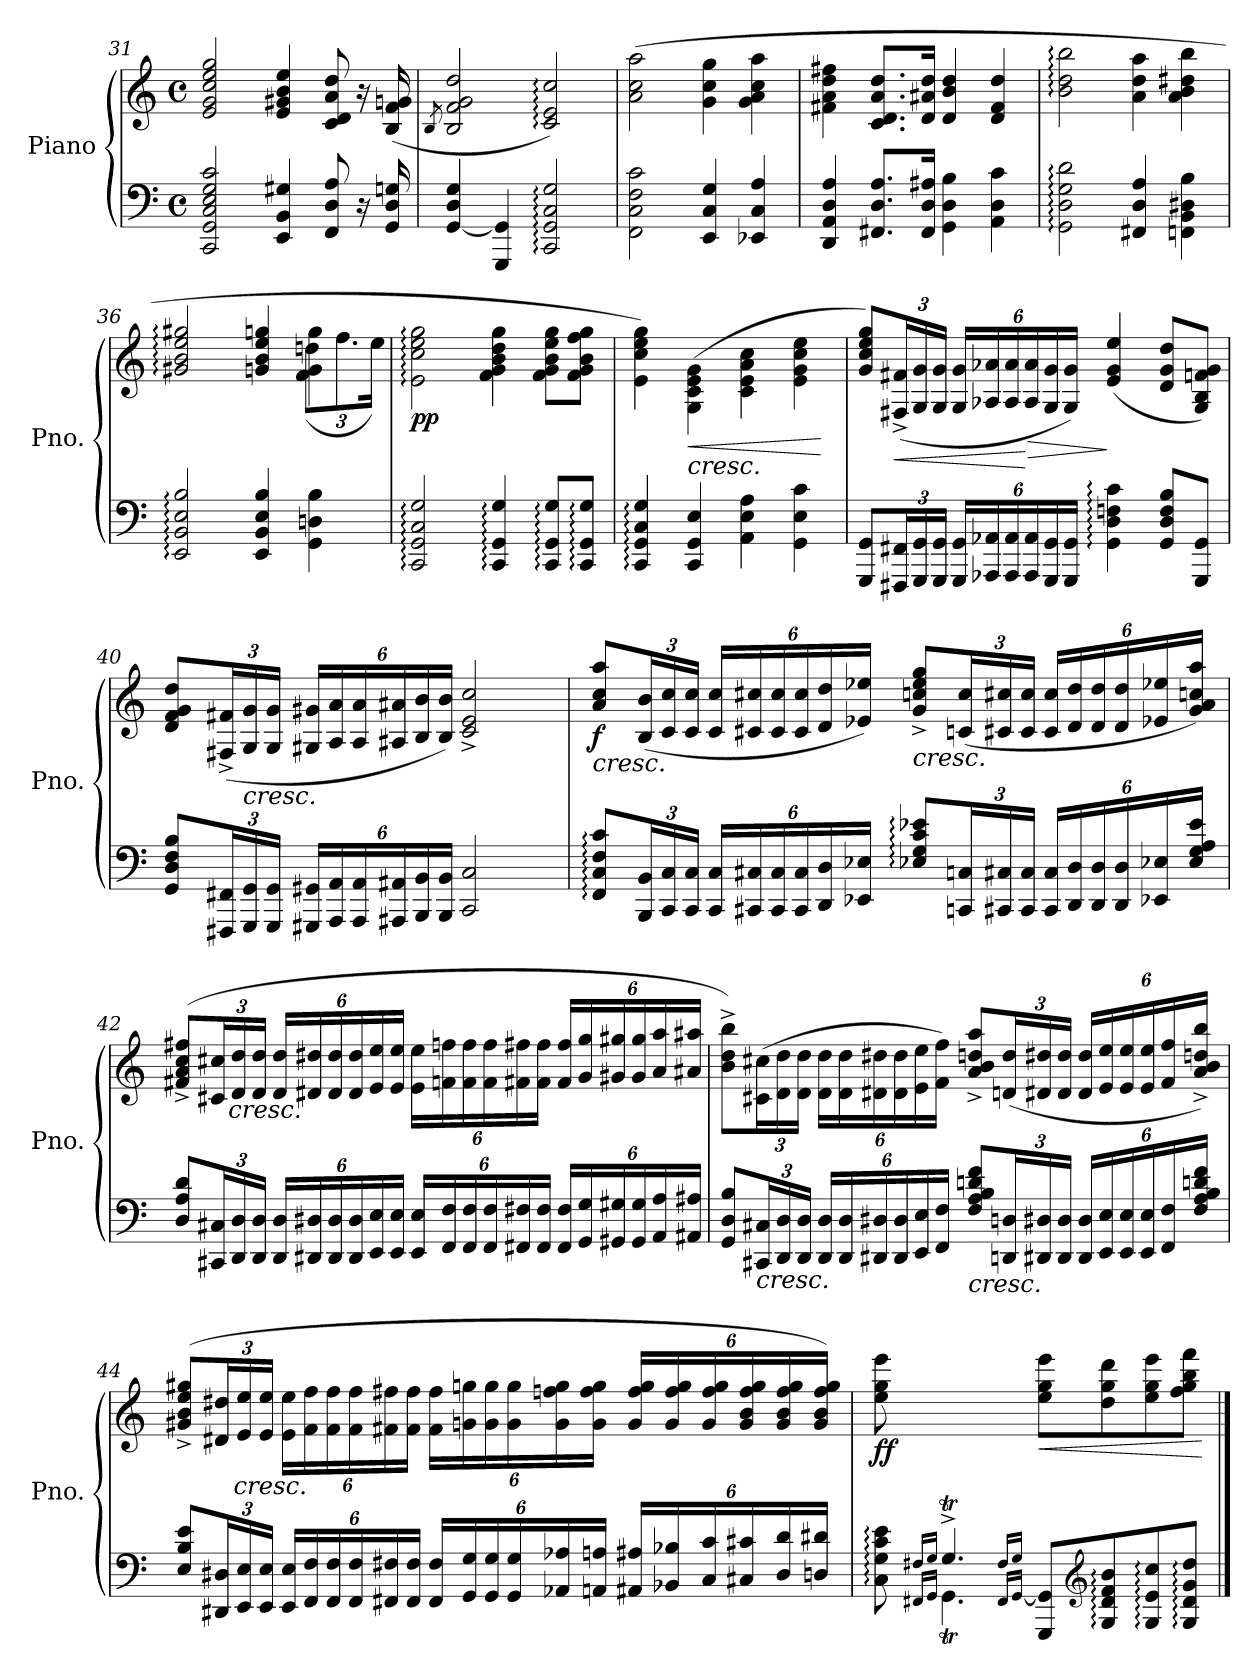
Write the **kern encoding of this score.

**kern	**kern	**dynam
*part1	*part1	*part1
*staff2	*staff1	*staff1/2
*I"Piano	*	*
*I'Pno.	*	*
*clefF4	*clefG2	*
*k[]	*k[]	*
*M4/4	*M4/4	*
*met(c)	*met(c)	*
=31	=31	=31
2CC/ 2GG/ 2C/ 2E/ 2G/ 2c/	2e/ 2g/ 2cc/ 2ee/ 2gg/	.
4EE/ 4BB/ 4G#X/	4e/ 4g#X/ 4b/ 4ee/	.
8FF/ 8D/ 8A/	8c/ 8d/ 8a/ 8dd/	.
16r	16r	.
16GG/ 16D/ 16Gn/	(<16B/ 16f/ 16gn/	.
=32	=32	=32
.	8qB/	.
[4GG/ 4D/ 4G/	2B/ 2f/ 2g/ 2dd/	.
4GGG/ 4GG/]	.	.
2CC/: 2GG/: 2C/: 2G/:	2c/: 2e/: 2cc/:)	.
!!LO:PB:g=z
=33	=33	=33
2FF\ 2C\ 2F\ 2c\	(>2a\ 2cc\ 2aa\	.
4EE/ 4C/ 4G/	4g\ 4cc\ 4gg\	.
4EE-X/ 4C/ 4A/	4g\ 4a\ 4cc\ 4aa\	.
=34	=34	=34
4DD/ 4AA/ 4D/ 4A/	4f#X\ 4a\ 4dd\ 4ff#X\	.
8.FF#X/ 8.D/ 8.A/L	8.c/ 8.d/ 8.a/ 8.dd/L	.
16FF#/ 16D/ 16A#X/Jk	16d/ 16a#X/ 16dd/Jk	.
4GG\ 4D\ 4B\	4d/ 4b/ 4dd/	.
4AA\ 4D\ 4c\	4d/ 4f#/ 4dd/	.
=35	=35	=35
2GG\: 2D\: 2G\: 2d\:	2b\: 2dd\: 2bb\:	.
4FF#X/ 4D/ 4A/	4a\ 4dd\ 4aa\	.
4FFn\ 4BB\ 4D#X\ 4B\	4a\ 4b\ 4dd#X\ 4bb\	.
!!LO:LB:g=z
=36	=36	=36
*	*^	*
2EE/: 2BB/: 2E/: 2B/:	2g#X/: 2b/: 2ee/: 2gg#X/:	2.ryy	.
4EE/ 4BB/ 4E/ 4B/	4gn/ 4b/ 4ee/ 4ggn/	.	.
*	*	*Xbrackettup	*
4GG\ 4Dn\ 4B\	4f\ 4g\ 4gg\	(>12ddn\L	.
.	.	12.ff\	.
.	.	24ee\Jk)	.
=37	=37	=37	=37
!	!	!	!LO:DY:b
*	*v	*v	*
2CC/: 2GG/: 2C/: 2G/:	2e\: 2cc\: 2ee\: 2gg\:	pp
4CC/: 4GG/: 4G/:	4f\ 4g\ 4b\ 4dd\ 4gg\	.
8CC/: 8GG/: 8G/:L	8f\ 8g\ 8b\ 8ee\ 8gg\L	.
8CC/: 8GG/: 8G/:J	8f\ 8g\ 8b\ 8ff\ 8gg\J	.
=38	=38	=38
4CC/: 4GG/: 4C/: 4G/:	4e\ 4cc\ 4ee\ 4gg\)	.
!	!LO:TX:b:i:t=cresc.	!
!	!	!LO:HP:b
4CC/ 4GG/ 4E/	(>4G\ 4c\ 4e\ 4g\	<
4AA\ 4E\ 4A\	4c\ 4e\ 4a\ 4cc\	.
4GG\ 4E\ 4c\	4e\ 4g\ 4cc\ 4ee\	.
.	.	[
!!LO:LB:g=z
=39	=39	=39
8GGG/ 8GG/L	8g/ 8cc/ 8ee/ 8gg/L)	.
*Xbrackettup	*	*
!	!	!LO:HP:b
24FFF#X/ 24FF#X/L	(>24F#X/^ 24f#X/^L	<
24GGG/ 24GG/	24G/ 24g/	.
24GGG/ 24GG/JJ	24G/ 24g/JJ	.
24GGG/ 24GG/LL	24G/ 24g/LL	.
24AAA-X/ 24AA-X/	24A-X/ 24a-X/	.
24AAA-/ 24AA-/	24A-/ 24a-/	.
!	!	!LO:HP:n=1:b
24AAA-/ 24AA-/	24A-/ 24a-/	[ >
24GGG/ 24GG/	24G/ 24g/	.
24GGG/ 24GG/JJ	24G/ 24g/JJ)	.
4GG\: 4D\: 4Fn\: 4c\:	(<4e/ 4g/ 4ee/	]
8GG/ 8D/ 8F/ 8B/L	8d/ 8g/ 8dd/L	.
8GGG/ 8GG/J	8G/ 8B/ 8fn/ 8g/J)	.
=40	=40	=40
8GG/ 8D/ 8F/ 8B/L	8d/ 8f/ 8g/ 8dd/L	.
24FFF#X/ 24FF#X/L	(>24F#X/^ 24f#X/^L	.
!	!LO:TX:b:i:t=cresc.	!
24GGG/ 24GG/	24G/ 24g/	.
24GGG/ 24GG/JJ	24G/ 24g/JJ	.
24GGG#X/ 24GG#X/LL	24G#X/ 24g#X/LL	.
24AAA/ 24AA/	24A/ 24a/	.
24AAA/ 24AA/	24A/ 24a/	.
24AAA#X/ 24AA#X/	24A#X/ 24a#X/	.
24BBB/ 24BB/	24B/ 24b/	.
24BBB/ 24BB/JJ	24B/ 24b/JJ)	.
2CC/ 2C/	2c/^ 2e/^ 2cc/^	.
!!LO:LB:g=z
=41	=41	=41
!	!LO:TX:b:i:t=cresc.	!
!	!	!LO:DY:b
8FF/: 8C/: 8F/: 8c/:L	8a/ 8cc/ 8aa/L	f
24BBB/ 24BB/L	(>24B/ 24b/L	.
24CC/ 24C/	24c/ 24cc/	.
24CC/ 24C/JJ	24c/ 24cc/JJ	.
24CC/ 24C/LL	24c/ 24cc/LL	.
24CC#X/ 24C#X/	24c#X/ 24cc#X/	.
24CC#/ 24C#/	24c#/ 24cc#/	.
24CC#/ 24C#/	24c#/ 24cc#/	.
24DD/ 24D/	24d/ 24dd/	.
24EE-X/ 24E-X/JJ	24e-X/ 24ee-X/JJ)	.
!	!LO:TX:b:i:t=cresc.	!
8E-X/: 8G/: 8c/: 8e-X/:L	8g/^ 8ccn/^ 8ee-/^ 8gg/^L	.
24CCn/ 24Cn/L	(>24cn/ 24cc/L	.
24CC#X/ 24C#X/	24c#X/ 24cc#X/	.
24CC#/ 24C#/JJ	24c#/ 24cc#/JJ	.
24CC#/ 24C#/LL	24c#/ 24cc#/LL	.
24DD/ 24D/	24d/ 24dd/	.
24DD/ 24D/	24d/ 24dd/	.
24DD/ 24D/	24d/ 24dd/	.
24EE-X/ 24E-X/	24e-X/ 24ee-X/	.
24E-/ 24G/ 24A/ 24e-/JJ	24g/ 24a/ 24ccn/ 24aa/JJ)	.
!!LO:PB:g=z
=42	=42	=42
8D/ 8A/ 8d/L	(>8f#X/^ 8a/^ 8cc/^ 8ff#X/^L	.
24CC#X/ 24C#X/L	24c#X/ 24cc#X/L	.
!	!LO:TX:b:i:t=cresc.	!
24DD/ 24D/	24d/ 24dd/	.
24DD/ 24D/JJ	24d/ 24dd/JJ	.
24DD/ 24D/LL	24d/ 24dd/LL	.
24DD#X/ 24D#X/	24d#X/ 24dd#X/	.
24DD#/ 24D#/	24d#/ 24dd#/	.
24DD#/ 24D#/	24d#/ 24dd#/	.
24EE/ 24E/	24e/ 24ee/	.
24EE/ 24E/JJ	24e/ 24ee/JJ	.
24EE/ 24E/LL	24e\ 24ee\LL	.
24FF/ 24F/	24fn\ 24ffn\	.
24FF/ 24F/	24f\ 24ff\	.
24FF/ 24F/	24f\ 24ff\	.
24FF#X/ 24F#X/	24f#X\ 24ff#X\	.
24FF#/ 24F#/JJ	24f#\ 24ff#\JJ	.
24FF#/ 24F#/LL	24f#/ 24ff#/LL	.
24GG/ 24G/	24g/ 24gg/	.
24GG#X/ 24G#X/	24g#X/ 24gg#X/	.
24GG#/ 24G#/	24g#/ 24gg#/	.
24AA/ 24A/	24a/ 24aa/	.
24AA#X/ 24A#X/JJ	24a#X/ 24aa#X/JJ	.
!!LO:LB:g=z
=43	=43	=43
8GG/ 8D/ 8B/L	8b\^ 8dd\^ 8bb\^L)	.
!LO:TX:b:i:t=cresc.	!	!
24CC#X/ 24C#X/L	(>24c#X\ 24cc#X\L	.
24DD/ 24D/	24d\ 24dd\	.
24DD/ 24D/JJ	24d\ 24dd\JJ	.
24DD/ 24D/LL	24d\ 24dd\LL	.
24DD/ 24D/	24d\ 24dd\	.
24DD#X/ 24D#X/	24d#X\ 24dd#X\	.
24DD#/ 24D#/	24d#\ 24dd#\	.
24EE/ 24E/	24e\ 24ee\	.
24FF/ 24F/JJ	24f\ 24ff\JJ)	.
!LO:TX:b:i:t=cresc.	!	!
8F/ 8A/ 8B/ 8dn/ 8f/L	8a/^ 8b/^ 8ddn/^ 8aa/^L	.
24DDn/ 24Dn/L	(>24dn/ 24dd/L	.
24DD#X/ 24D#X/	24d#X/ 24dd#X/	.
24DD#/ 24D#/JJ	24d#/ 24dd#/JJ	.
24DD#/ 24D#/LL	24d#/ 24dd#/LL	.
24EE/ 24E/	24e/ 24ee/	.
24EE/ 24E/	24e/ 24ee/	.
24EE/ 24E/	24e/ 24ee/	.
24FF/ 24F/	24f/ 24ff/	.
24F/ 24A/ 24B/ 24dn/ 24f/JJ	24a/^ 24b/^ 24ddn/^ 24bb/^JJ)	.
!!LO:LB:g=z
=44	=44	=44
8E/ 8B/ 8e/L	(>8g#X/^ 8b/^ 8ee/^ 8gg#X/^L	.
24DD#X/ 24D#X/L	24d#X/ 24dd#X/L	.
!	!LO:TX:b:i:t=cresc.	!
24EE/ 24E/	24e/ 24ee/	.
24EE/ 24E/JJ	24e/ 24ee/JJ	.
24EE/ 24E/LL	24e\ 24ee\LL	.
24FF/ 24F/	24f\ 24ff\	.
24FF/ 24F/	24f\ 24ff\	.
24FF/ 24F/	24f\ 24ff\	.
24FF#X/ 24F#X/	24f#X\ 24ff#X\	.
24FF#/ 24F#/JJ	24f#\ 24ff#\JJ	.
24FF#/ 24F#/LL	24f#\ 24ff#\LL	.
24GG/ 24G/	24gn\ 24ggn\	.
24GG/ 24G/	24g\ 24gg\	.
24GG/ 24G/	24g\ 24gg\	.
24AA-X/ 24A-X/	24g\ 24ffn\ 24gg\	.
24AAn/ 24An/JJ	24g\ 24ff\ 24gg\JJ	.
24AA#X/ 24A#X/LL	24g/ 24ff/ 24gg/LL	.
24BB-X/ 24B-X/	24g/ 24ff/ 24gg/	.
24C/ 24c/	24g/ 24ff/ 24gg/	.
24C#X/ 24c#X/	24g/ 24b/ 24ff/ 24gg/	.
24D#/ 24d/	24g/ 24b/ 24ff/ 24gg/	.
24Dn/ 24d#X/JJ	24g/ 24b/ 24ff/ 24gg/JJ)	.
!!LO:LB:g=z
=45	=45	=45
*^	*	*
!	!	!	!LO:DY:b
8ryy	8C\: 8G\: 8c\: 8e\:	8ee\ 8gg\ 8eee\	ff
16qF#X/LL	16qFF#X/LL	.	.
16qG/JJ	16qGG/JJ	.	.
4.GT^/	4.GGT\	4.ryy	.
16qF#/LL	16qFF#/LL	.	.
16qG/JJ	[16qGG/JJ	.	.
!	!	!	!LO:HP:b
2ryy	8GGG/ 8GG/]L	8ee\ 8gg\ 8eee\L	<
*clefG2	*	*	*
.	8G/: 8d/: 8f/: 8b/:	8dd\ 8gg\ 8ddd\	.
.	8G/: 8e/: 8cc/:	8ee\ 8gg\ 8eee\	.
.	8G/: 8d/: 8g/: 8dd/:J	8ff\ 8gg\ 8bb\ 8fff\J	.
*v	*v	*	*
.	.	[
==	==	==
*-	*-	*-
